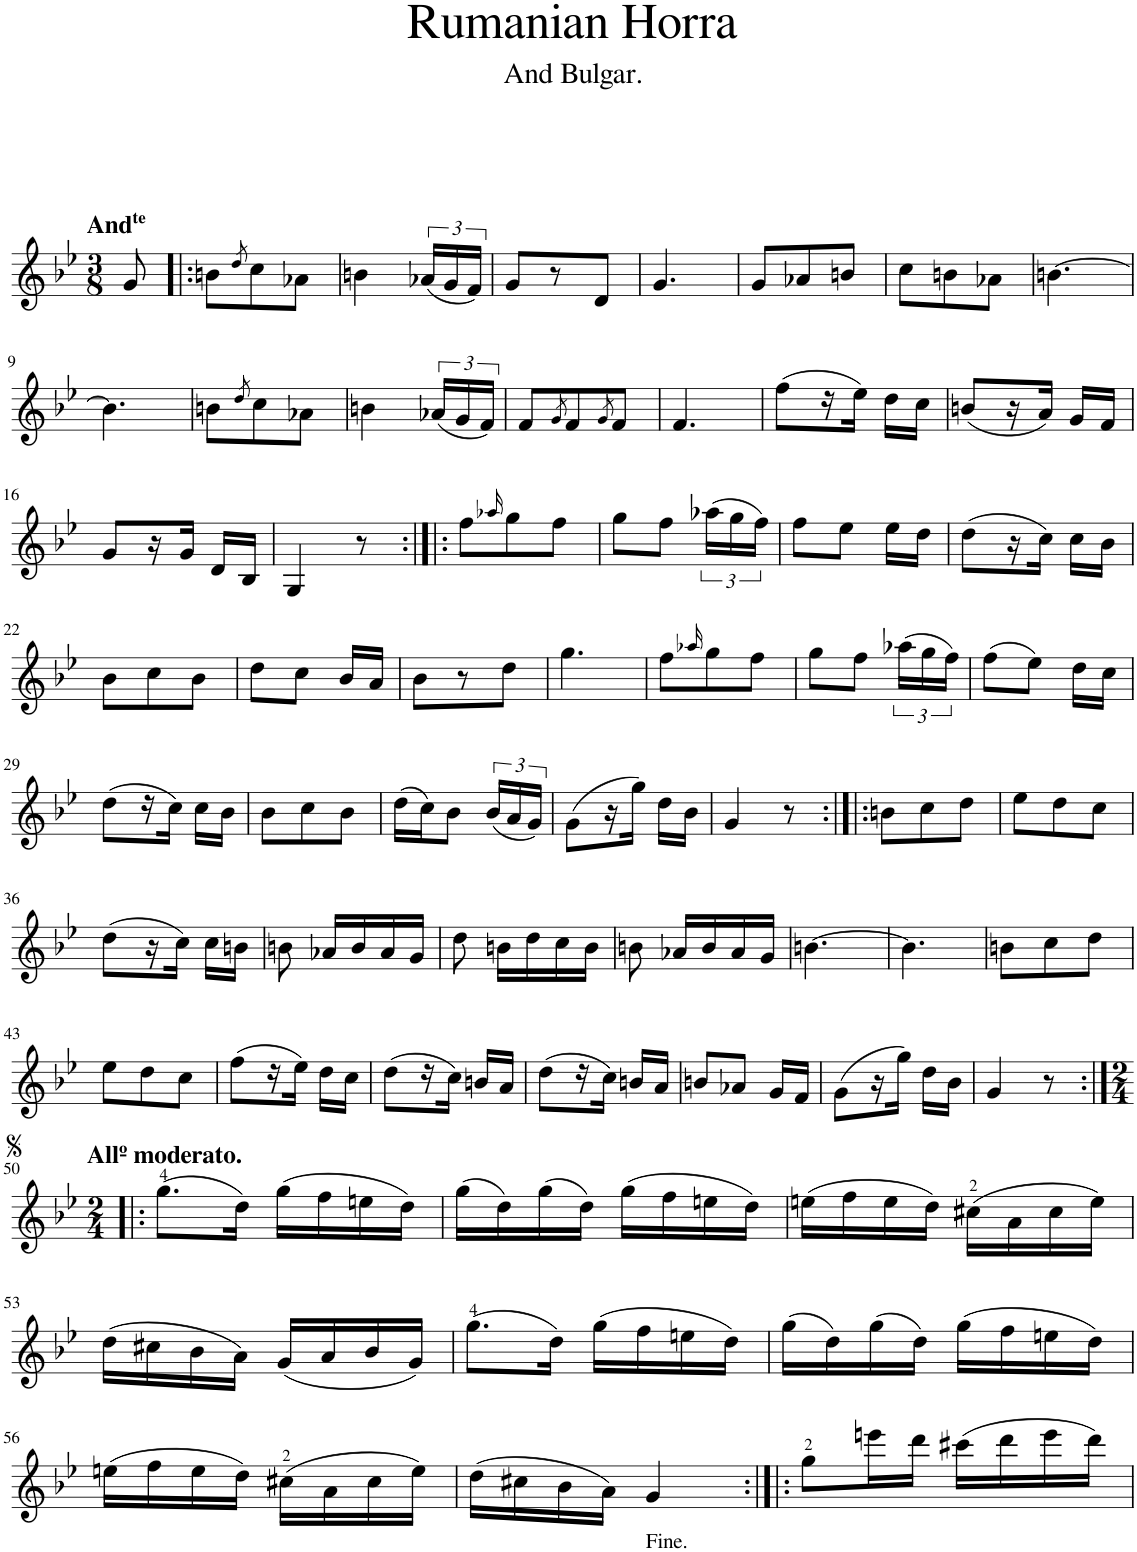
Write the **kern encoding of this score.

**kern
*part1
*staff1
*I"Piano
*I'Pno
*clefG2
*k[b-e-]
*g:
*M3/8
=1
!LO:TX:a:B:t=Andᵗᵉ
8g/
=2!|:
8bn\L
8qdd/
8cc\
8a-X\J
=3
4bn\
(24a-X/LL
24g/
24f/JJ)
=4
8g/L
8r
8d/J
=5
4.g/
=6
8g/L
8a-X/
8bn/J
=7
8cc\L
8bn\
8a-X\J
=8
[4.bn\
!!LO:LB:g=z
=9
4.b\]
=10
8bn\L
8qdd/
8cc\
8a-X\J
=11
4bn\
(24a-X/LL
24g/
24f/JJ)
=12
8f/L
8qg/
8f/
8qg/
8f/J
=13
4.f/
=14
(8ff\L
16r
16ee-\JJ)
16dd\LL
16cc\JJ
=15
(8bn/L
16r
16a/JJ)
16g/LL
16f/JJ
!!LO:LB:g=z
=16
8g/L
16r
16g/JJ
16d/LL
16B-/JJ
=17
4G/
8r
=18:|!|:
8ff\L
16qaa-X/
8gg\
8ff\J
=19
8gg\L
8ff\J
(24aa-X\LL
24gg\
24ff\JJ)
=20
8ff\L
8ee-\J
16ee-\LL
16dd\JJ
=21
(8dd\L
16r
16cc\JJ)
16cc\LL
16b-\JJ
!!LO:LB:g=z
=22
8b-\L
8cc\
8b-\J
=23
8dd\L
8cc\J
16b-/LL
16a/JJ
=24
8b-\L
8r
8dd\J
=25
4.gg\
=26
8ff\L
16qaa-X/
8gg\
8ff\J
=27
8gg\L
8ff\J
(24aa-X\LL
24gg\
24ff\JJ)
=28
(8ff\L
8ee-\J)
16dd\LL
16cc\JJ
!!LO:LB:g=z
=29
(8dd\L
16r
16cc\JJ)
16cc\LL
16b-\JJ
=30
8b-\L
8cc\
8b-\J
=31
(16dd\LL
16cc\J)
8b-\J
(24b-/LL
24a/
24g/JJ)
=32
(8g\L
16r
16gg\JJ)
16dd\LL
16b-\JJ
=33
4g/
8r
=34:|!|:
8bn\L
8cc\
8dd\J
=35
8ee-\L
8dd\
8cc\J
!!LO:LB:g=z
=36
(8dd\L
16r
16cc\JJ)
16cc\LL
16bn\JJ
=37
8bn\
16a-X/LL
16b/
16a-/
16g/JJ
=38
8dd\
16bn\LL
16dd\
16cc\
16b\JJ
=39
8bn\
16a-X/LL
16b/
16a-/
16g/JJ
=40
[4.bn\
=41
4.b\]
=42
8bn\L
8cc\
8dd\J
!!LO:LB:g=z
=43
8ee-\L
8dd\
8cc\J
=44
(8ff\L
16r
16ee-\JJ)
16dd\LL
16cc\JJ
=45
(8dd\L
16r
16cc\JJ)
16bn/LL
16a/JJ
=46
(8dd\L
16r
16cc\JJ)
16bn/LL
16a/JJ
=47
8bn/L
8a-X/J
16g/LL
16f/JJ
=48
(8g\L
16r
16gg\JJ)
16dd\LL
16b-\JJ
=49
4g/
8r
!!LO:LB:g=z
=50:|!|:
*M2/4
!LO:TX:a:B:t=Allº moderato.
(8.gg\L
16dd\Jk)
(16gg\LL
16ff\
16een\
16dd\JJ)
=51
(16gg\LL
16dd\)
(16gg\
16dd\JJ)
(16gg\LL
16ff\
16een\
16dd\JJ)
=52
(16een\LL
16ff\
16ee\
16dd\JJ)
(16cc#X\LL
16a\
16cc#\
16ee\JJ)
!!LO:LB:g=z
=53
(16dd\LL
16cc#X\
16b-\
16a\JJ)
(16g/LL
16a/
16b-/
16g/JJ)
=54
(8.gg\L
16dd\Jk)
(16gg\LL
16ff\
16een\
16dd\JJ)
=55
(16gg\LL
16dd\)
(16gg\
16dd\JJ)
(16gg\LL
16ff\
16een\
16dd\JJ)
!!LO:LB:g=z
=56
(16een\LL
16ff\
16ee\
16dd\JJ)
(16cc#X\LL
16a\
16cc#\
16ee\JJ)
=57
(16dd\LL
16cc#X\
16b-\
16a\JJ)
4g/
=58:|!|:
8gg\L
16eeen\L
16ddd\JJ
(16ccc#X\LL
16ddd\
16eee\
16ddd\JJ)
=
*-
